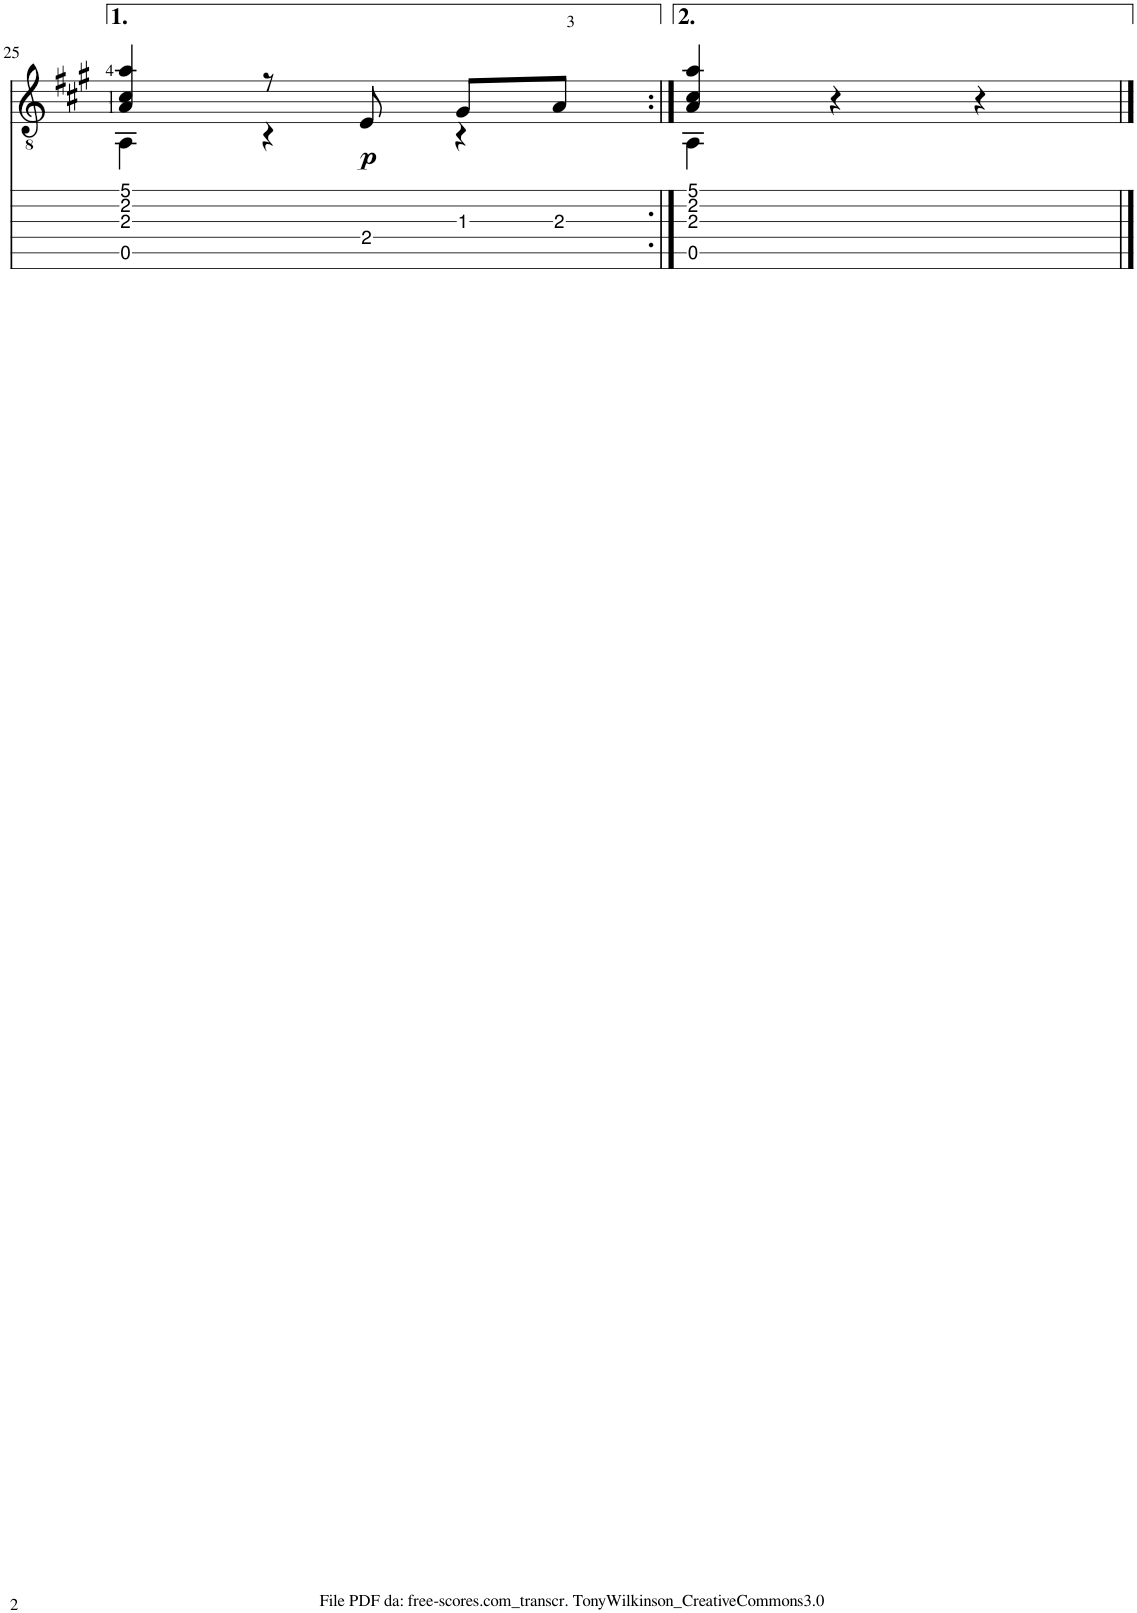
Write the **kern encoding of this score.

**kern	**kern	**dynam
*part1	*part1	*part1
*staff2	*staff1	*staff1/2
*I"Guitar	*	*
*I'Guit.	*	*
!!LO:PB:g=z
*	*clefGv2	*
*k[f#c#g#]	*k[f#c#g#]	*
*M3/4	*M3/4	*
=25	=25	=25
*^	*^	*
4A 4c# 4a	4AA	4A/ 4c#/ 4a/	4AA\	.
8r	4r	8r	4r	.
!	!	!	!	!LO:DY:b
8E	.	8E/	.	p
8G#L	4r	8G#/L	4r	.
8AJ	.	8A/J	.	.
=26:|!	=26:|!	=26:|!	=26:|!	=26:|!
4A 4c# 4a	4AA	4A/ 4c#/ 4a/	4AA\	.
4r	2ryy	4r	2ryy	.
4r	.	4r	.	.
*v	*v	*	*	*
*	*v	*v	*
==	==	==
*-	*-	*-
